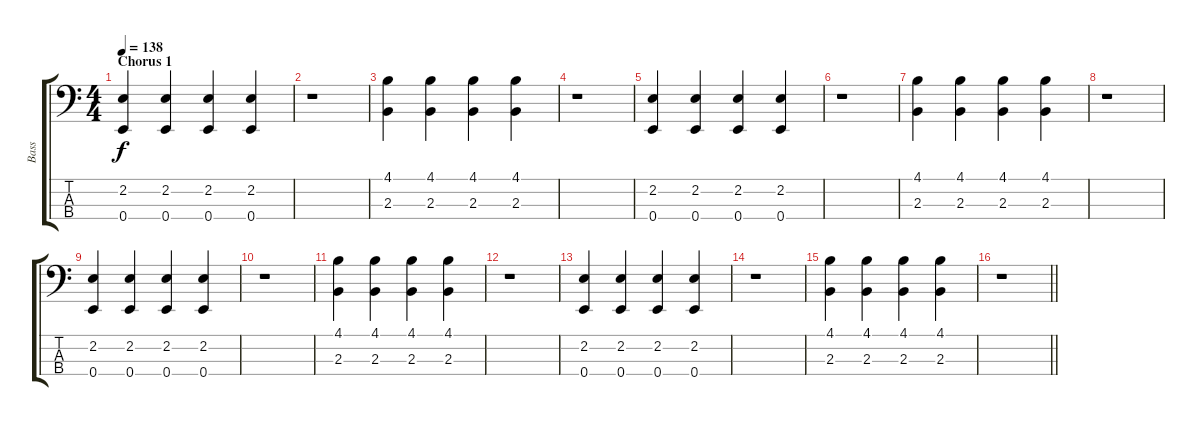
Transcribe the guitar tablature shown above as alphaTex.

\track ("Bass" "Bass") {instrument electricbassfinger}
\staff {score tabs}
\tuning (G2 D2 A1 E1) {hide}
\ts (4 4)
\section ("" "Chorus 1")
\tempo 138
\clef f4
\ks c
(2.2 0.4).4{dy f} (2.2 0.4).4 (2.2 0.4).4 (2.2 0.4).4 |
r.1 |
(4.1 2.3).4 (4.1 2.3).4 (4.1 2.3).4 (4.1 2.3).4 |
r.1 |
(2.2 0.4).4 (2.2 0.4).4 (2.2 0.4).4 (2.2 0.4).4 |
r.1 |
(4.1 2.3).4 (4.1 2.3).4 (4.1 2.3).4 (4.1 2.3).4 |
r.1 |
(2.2 0.4).4 (2.2 0.4).4 (2.2 0.4).4 (2.2 0.4).4 |
r.1 |
(4.1 2.3).4 (4.1 2.3).4 (4.1 2.3).4 (4.1 2.3).4 |
r.1 |
(2.2 0.4).4 (2.2 0.4).4 (2.2 0.4).4 (2.2 0.4).4 |
r.1 |
(4.1 2.3).4 (4.1 2.3).4 (4.1 2.3).4 (4.1 2.3).4 |
\barLineRight lightlight
r.1
